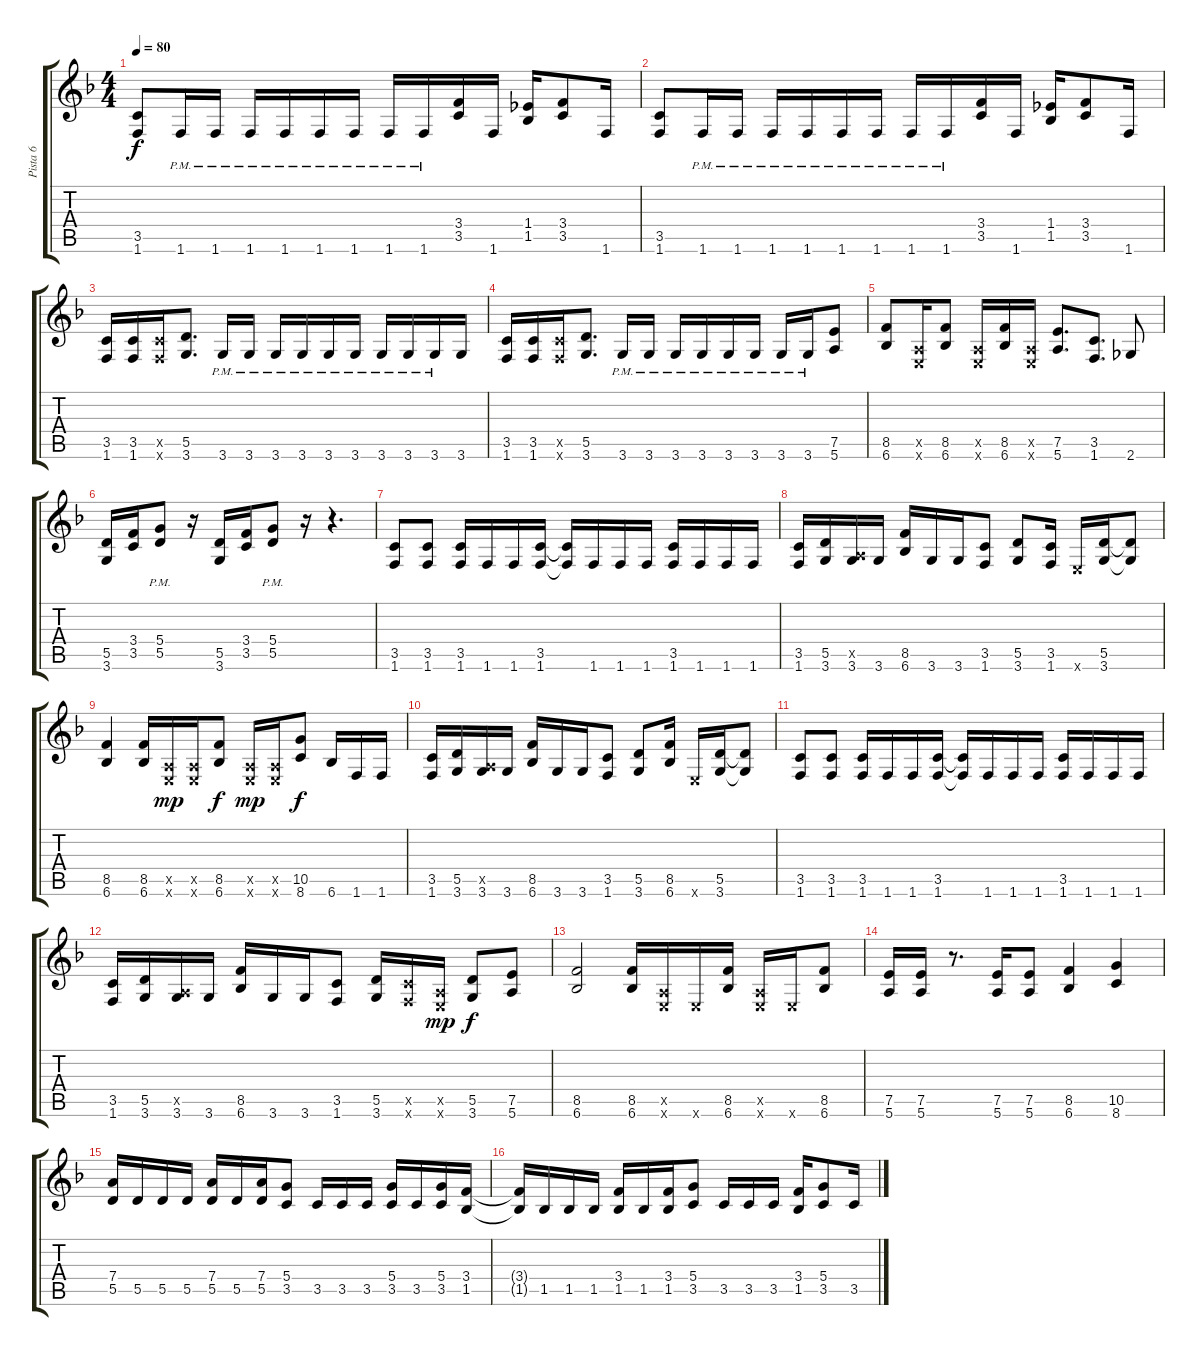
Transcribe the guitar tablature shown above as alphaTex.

\track ("Pista 6" "Pista 6") {instrument distortionguitar}
\staff {score tabs}
\tuning (E4 B3 G3 D3 A2 E2) {hide}
\ts (4 4)
\tempo 80
\clef g2
\ks f
(3.5 1.6).8{dy f} 1.6{pm}.16 1.6{pm}.16 1.6{pm}.16 1.6{pm}.16 1.6{pm}.16 1.6{pm}.16 1.6{pm}.16 1.6{pm}.16 (3.4 3.5).16 1.6.16 (1.4 1.5).16 (3.4 3.5).8 1.6.16 |
(3.5 1.6).8 1.6{pm}.16 1.6{pm}.16 1.6{pm}.16 1.6{pm}.16 1.6{pm}.16 1.6{pm}.16 1.6{pm}.16 1.6{pm}.16 (3.4 3.5).16 1.6.16 (1.4 1.5).16 (3.4 3.5).8 1.6.16 |
(3.5 1.6).16 (3.5 1.6).16 (3.5{x} 1.6{x}).16 (5.5 3.6).8{d} 3.6{pm}.16 3.6{pm}.16 3.6{pm}.16 3.6{pm}.16 3.6{pm}.16 3.6{pm}.16 3.6{pm}.16 3.6{pm}.16 3.6{pm}.16 3.6.16 |
(3.5 1.6).16 (3.5 1.6).16 (3.5{x} 1.6{x}).16 (5.5 3.6).8{d} 3.6{pm}.16 3.6{pm}.16 3.6{pm}.16 3.6{pm}.16 3.6{pm}.16 3.6{pm}.16 3.6{pm}.16 3.6{pm}.16 (7.5 5.6).8 |
(8.5 6.6).8 (0.5{x} 0.6{x}).16 (8.5 6.6).8 (0.5{x} 0.6{x}).16 (8.5 6.6).16 (0.5{x} 0.6{x}).16 (7.5 5.6).8{d} (3.5 1.6).8{d} 2.6.8 |
(5.5 3.6).16 (3.4 3.5).16 (5.4{pm} 5.5{pm}).8 r.16 (5.5 3.6).16 (3.4 3.5).16 (5.4{pm} 5.5{pm}).8 r.16 r.4{d} |
(3.5 1.6).8 (3.5 1.6).8 (3.5 1.6).16 1.6.16 1.6.16 (3.5 1.6).16 (3.5{t} 1.6{t}).16 1.6.16 1.6.16 1.6.16 (3.5 1.6).16 1.6.16 1.6.16 1.6.16 |
(3.5 1.6).16 (5.5 3.6).16 (0.5{x} 3.6).16 3.6.16 (8.5 6.6).16 3.6.16 3.6.16 (3.5 1.6).8 (5.5 3.6).8 (3.5 1.6).16 0.6{x}.16 (5.5 3.6).16 (5.5{t} 3.6{t}).8 |
(8.5 6.6).4 (8.5 6.6).16 (0.5{x} 0.6{x}).16{dy mp} (0.5{x} 0.6{x}).16 (8.5 6.6).8{dy f} (0.5{x} 0.6{x}).16{dy mp} (0.5{x} 0.6{x}).16 (10.5 8.6).8{dy f} 6.6.16 1.6.16 1.6.16 |
(3.5 1.6).16 (5.5 3.6).16 (0.5{x} 3.6).16 3.6.16 (8.5 6.6).16 3.6.16 3.6.16 (3.5 1.6).8 (5.5 3.6).8 (8.5 6.6).16 0.6{x}.16 (5.5 3.6).16 (5.5{t} 3.6{t}).8 |
(3.5 1.6).8 (3.5 1.6).8 (3.5 1.6).16 1.6.16 1.6.16 (3.5 1.6).16 (3.5{t} 1.6{t}).16 1.6.16 1.6.16 1.6.16 (3.5 1.6).16 1.6.16 1.6.16 1.6.16 |
(3.5 1.6).16 (5.5 3.6).16 (0.5{x} 3.6).16 3.6.16 (8.5 6.6).16 3.6.16 3.6.16 (3.5 1.6).8 (5.5 3.6).16 (3.5{x} 1.6{x}).16 (0.5{x} 0.6{x}).16{dy mp} (5.5 3.6).8{dy f} (7.5 5.6).8 |
(8.5 6.6).2 (8.5 6.6).16 (0.5{x} 0.6{x}).16 0.6{x}.16 (8.5 6.6).16 (0.5{x} 0.6{x}).16 0.6{x}.16 (8.5 6.6).8 |
(7.5 5.6).16 (7.5 5.6).16 r.8{d} (7.5 5.6).16 (7.5 5.6).8 (8.5 6.6).4 (10.5 8.6).4 |
(7.4 5.5).16 5.5.16 5.5.16 5.5.16 (7.4 5.5).16 5.5.16 (7.4 5.5).16 (5.4 3.5).8 3.5.16 3.5.16 3.5.16 (5.4 3.5).16 3.5.16 (5.4 3.5).16 (3.4 1.5).16 |
(3.4{t} 1.5{t}).16 1.5.16 1.5.16 1.5.16 (3.4 1.5).16 1.5.16 (3.4 1.5).16 (5.4 3.5).8 3.5.16 3.5.16 3.5.16 (3.4 1.5).16 (5.4 3.5).8 3.5.16
